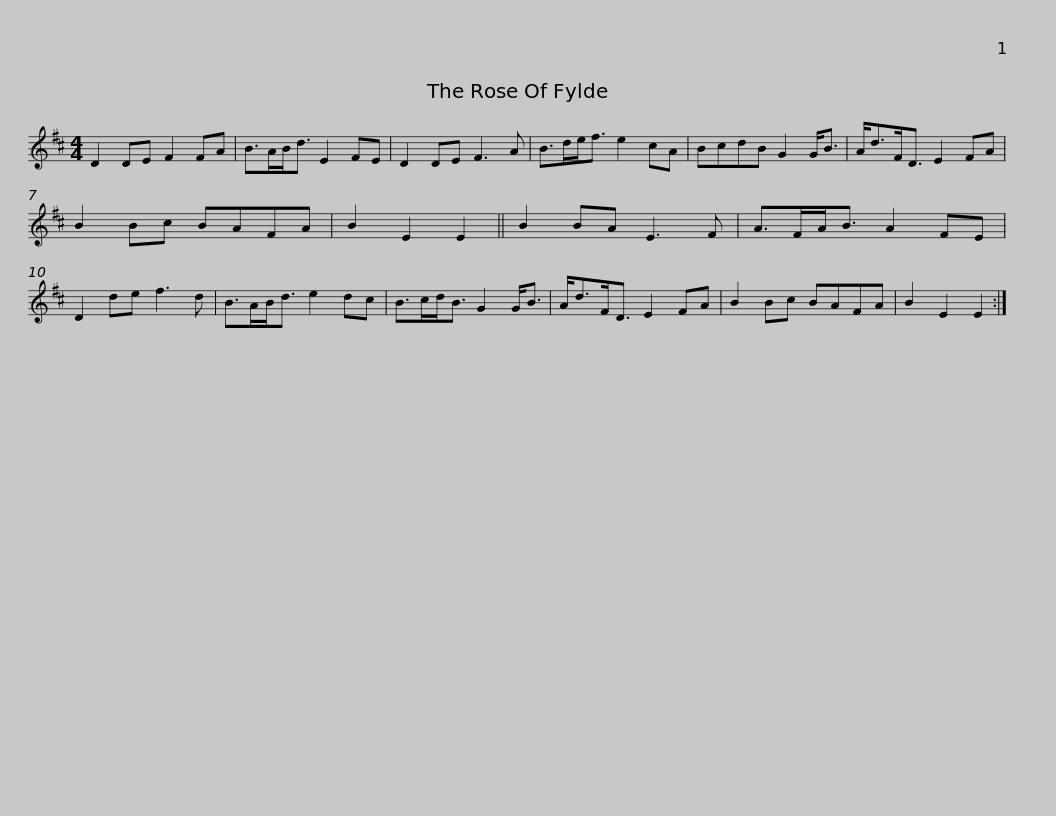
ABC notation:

X:1
L:1/8
M:4/4
I:linebreak $
K:D
V:1 treble
V:1
 D2 DE F2 FA | B>AB<d E2 FE | D2 DE F3 A | B>de<f e2 cA | BcdB G2 G<B | %5
 A<dF<D E2 FA |$ B2 Bc BAFA | B2 E2 E2 || B2 BA E3 F | A>FA<B A2 FE | %10
 D2 de f3 d | B>AB<d e2 dc |$ B>cd<B G2 G<B | A<dF<D E2 FA | B2 Bc BAFA | %15
 B2 E2 E2 :| %16
